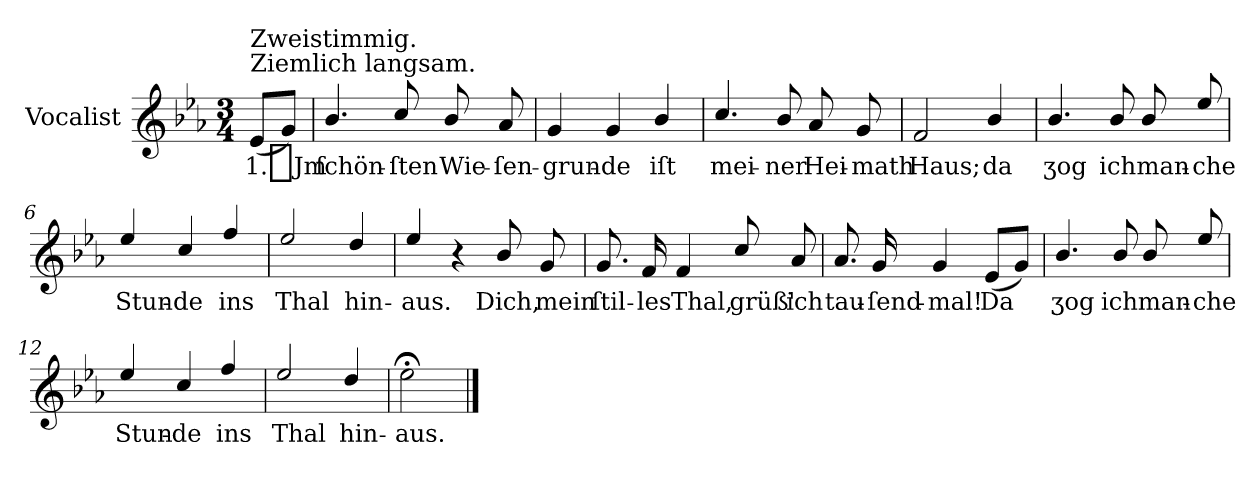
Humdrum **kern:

**kern	**text
*part1	*part1
*staff1	*staff1
*I"Vocalist	*
*k[b-e-a-]	*
*E-:	*
*M3/4	*
=	=
!LO:TX:a:t=Ziemlich langsam.	!
!LO:TX:a:t=Zweistimmig.	!
(8e-L	1._Jm
8gJ)	.
=1	=1
4.b-/	ſchön-
8cc/	-ſten
8b-/	Wie-
8a-	-ſen-
=2	=2
4g	-grun-
4g	-de
4b-/	iſt
=3	=3
4.cc/	mei-
8b-/	-ner
8a-	Hei-
8g	-math
=4	=4
2f	Haus;
4b-/	da
=5	=5
4.b-/	ʒog
8b-/	ich
8b-/	man-
8ee-/	-che
=6	=6
4ee-/	Stun-
4cc/	-de
4ff/	ins
=7	=7
2ee-/	Thal
4dd/	hin-
=8	=8
4ee-/	-aus.
4r	.
8b-/	Dich,
8g	mein
=9	=9
8.g	ſtil-
16f	-les
4f	Thal,
8cc/	grüß'
8a-	ich
=10	=10
8.a-	tau-
16g	-ſend-
4g	-mal!
(8e-L	Da
8gJ)	.
=11	=11
4.b-/	ʒog
8b-/	ich
8b-/	man-
8ee-/	-che
=12	=12
4ee-/	Stun-
4cc/	-de
4ff/	ins
=13	=13
2ee-/	Thal
4dd/	hin-
=14	=14
2ee-;<	-aus.
==	==
*-	*-
